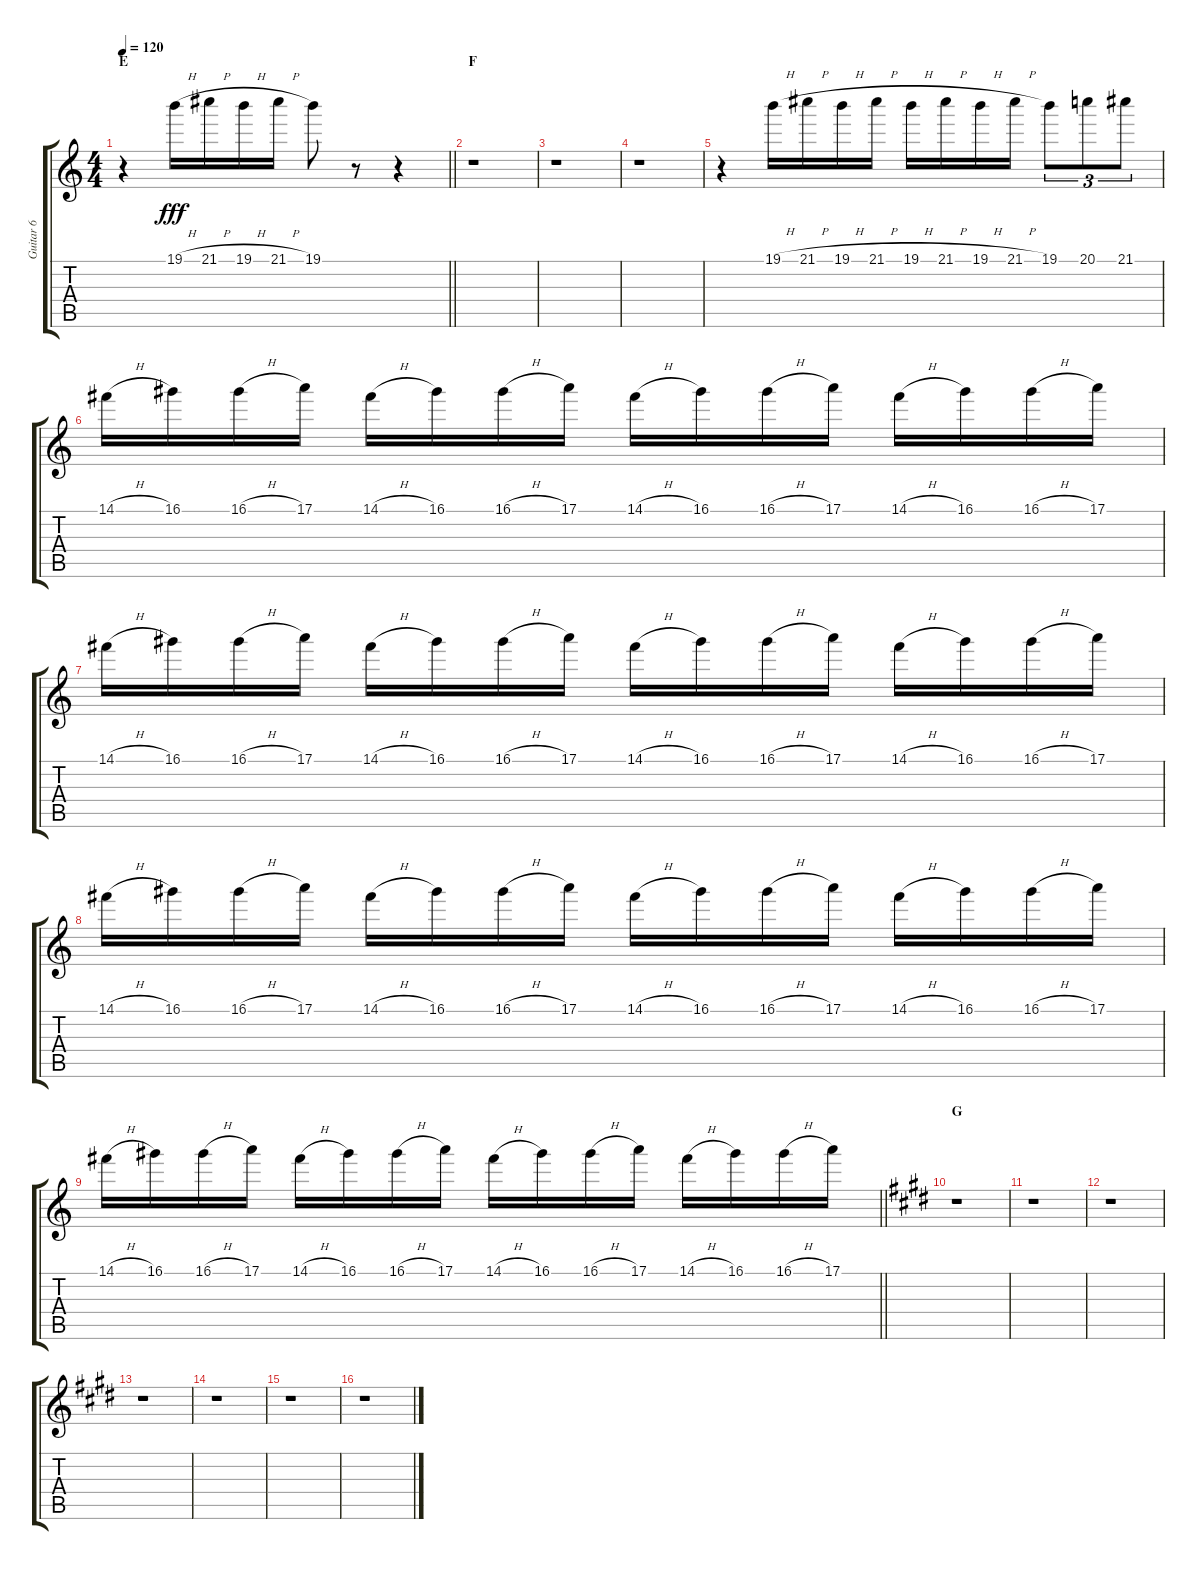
\track ("Guitar 6" "Guitar 6") {instrument distortionguitar}
\staff {score tabs}
\tuning (E4 B3 G3 D3 A2 E2) {hide}
\ts (4 4)
\section ("" "E")
\tempo 120
\clef g2
\barLineRight lightlight
\ks c
r.4{dy f} 19.1{h}.16{dy fff} 21.1{h}.16 19.1{h}.16 21.1{h}.16 19.1.8 r.8 r.4 |
\section ("" "F")
r.1 |
r.1 |
r.1 |
r.4 19.1{h}.16 21.1{h}.16 19.1{h}.16 21.1{h}.16 19.1{h}.16 21.1{h}.16 19.1{h}.16 21.1{h}.16 19.1.8{tu (3 2)} 20.1.8{tu (3 2)} 21.1.8{tu (3 2)} |
14.1{h}.16 16.1.16 16.1{h}.16 17.1.16 14.1{h}.16 16.1.16 16.1{h}.16 17.1.16 14.1{h}.16 16.1.16 16.1{h}.16 17.1.16 14.1{h}.16 16.1.16 16.1{h}.16 17.1.16 |
14.1{h}.16 16.1.16 16.1{h}.16 17.1.16 14.1{h}.16 16.1.16 16.1{h}.16 17.1.16 14.1{h}.16 16.1.16 16.1{h}.16 17.1.16 14.1{h}.16 16.1.16 16.1{h}.16 17.1.16 |
14.1{h}.16 16.1.16 16.1{h}.16 17.1.16 14.1{h}.16 16.1.16 16.1{h}.16 17.1.16 14.1{h}.16 16.1.16 16.1{h}.16 17.1.16 14.1{h}.16 16.1.16 16.1{h}.16 17.1.16 |
\barLineRight lightlight
14.1{h}.16 16.1.16 16.1{h}.16 17.1.16 14.1{h}.16 16.1.16 16.1{h}.16 17.1.16 14.1{h}.16 16.1.16 16.1{h}.16 17.1.16 14.1{h}.16 16.1.16 16.1{h}.16 17.1.16 |
\section ("" "G")
\ks e
r.1 |
r.1 |
r.1 |
r.1 |
r.1 |
r.1 |
r.1
